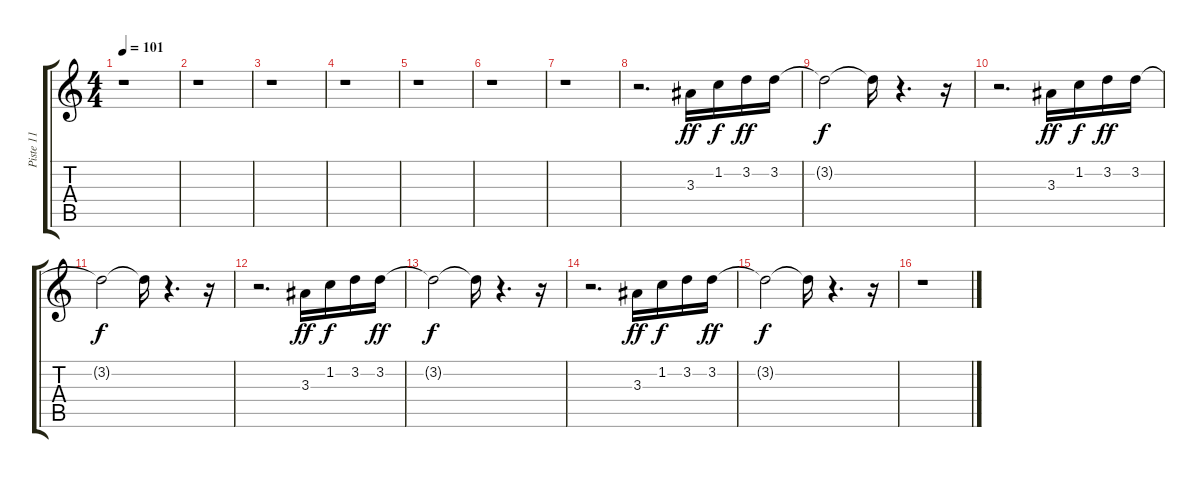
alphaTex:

\track ("Piste 11" "Piste 11") {instrument electricguitarjazz}
\staff {score tabs}
\tuning (E4 B3 G3 D3 A2 E2) {hide}
\ts (4 4)
\tempo 101
\clef g2
\ks c
r.1{dy f} |
r.1 |
r.1 |
r.1 |
r.1 |
r.1 |
r.1 |
r.2{d} 3.3.16{dy ff} 1.2.16{dy f} 3.2.16{dy ff} 3.2.16 |
3.2{t}.2{dy f} 3.2{t}.16 r.4{d} r.16 |
r.2{d} 3.3.16{dy ff} 1.2.16{dy f} 3.2.16{dy ff} 3.2.16 |
3.2{t}.2{dy f} 3.2{t}.16 r.4{d} r.16 |
r.2{d} 3.3.16{dy ff} 1.2.16{dy f} 3.2.16 3.2.16{dy ff} |
3.2{t}.2{dy f} 3.2{t}.16 r.4{d} r.16 |
r.2{d} 3.3.16{dy ff} 1.2.16{dy f} 3.2.16 3.2.16{dy ff} |
3.2{t}.2{dy f} 3.2{t}.16 r.4{d} r.16 |
r.1
